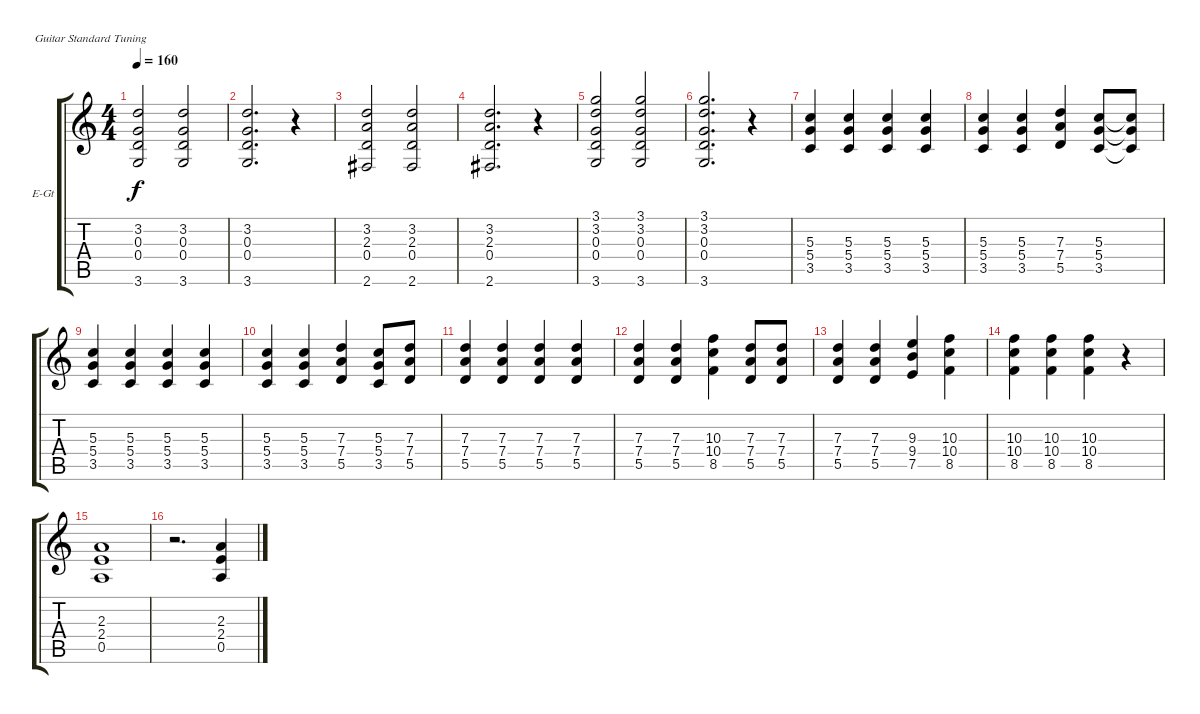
\bracketExtendMode groupsimilarinstruments
\firstSystemTrackNameOrientation horizontal
\otherSystemsTrackNameOrientation horizontal
\track ("Malcolm" "E-Gt") {instrument overdrivenguitar}
\staff {score tabs}
\tuning (E4 B3 G3 D3 A2 E2)
\ts (4 4)
\tempo 160
\clef g2
\ks c
(3.2 0.3 0.4 3.6).2{dy f} (3.2 0.3 0.4 3.6).2 |
(3.2 0.3 0.4 3.6).2{d} r.4 |
(3.2 2.3 0.4 2.6).2 (3.2 2.3 0.4 2.6).2 |
(3.2 2.3 0.4 2.6).2{d} r.4 |
(3.1 3.2 0.3 0.4 3.6).2 (3.1 3.2 0.3 0.4 3.6).2 |
(3.1 3.2 0.3 0.4 3.6).2{d} r.4 |
(5.3 5.4 3.5).4 (5.3 5.4 3.5).4 (5.3 5.4 3.5).4 (5.3 5.4 3.5).4 |
(5.3 5.4 3.5).4 (5.3 5.4 3.5).4 (7.3 7.4 5.5).4 (5.3 5.4 3.5).8 (5.3{t} 5.4{t} 3.5{t}).8 |
(5.3 5.4 3.5).4 (5.3 5.4 3.5).4 (5.3 5.4 3.5).4 (5.3 5.4 3.5).4 |
(5.3 5.4 3.5).4 (5.3 5.4 3.5).4 (7.3 7.4 5.5).4 (5.3 5.4 3.5).8 (7.3 7.4 5.5).8 |
(7.3 7.4 5.5).4 (7.3 7.4 5.5).4 (7.3 7.4 5.5).4 (7.3 7.4 5.5).4 |
(7.3 7.4 5.5).4 (7.3 7.4 5.5).4 (10.3 10.4 8.5).4 (7.3 7.4 5.5).8 (7.3 7.4 5.5).8 |
(7.3 7.4 5.5).4 (7.3 7.4 5.5).4 (9.3 9.4 7.5).4 (10.3 10.4 8.5).4 |
(10.3 10.4 8.5).4 (10.3 10.4 8.5).4 (10.3 10.4 8.5).4 r.4 |
(2.3 2.4 0.5).1 |
r.2{d} (2.3 2.4 0.5).4
